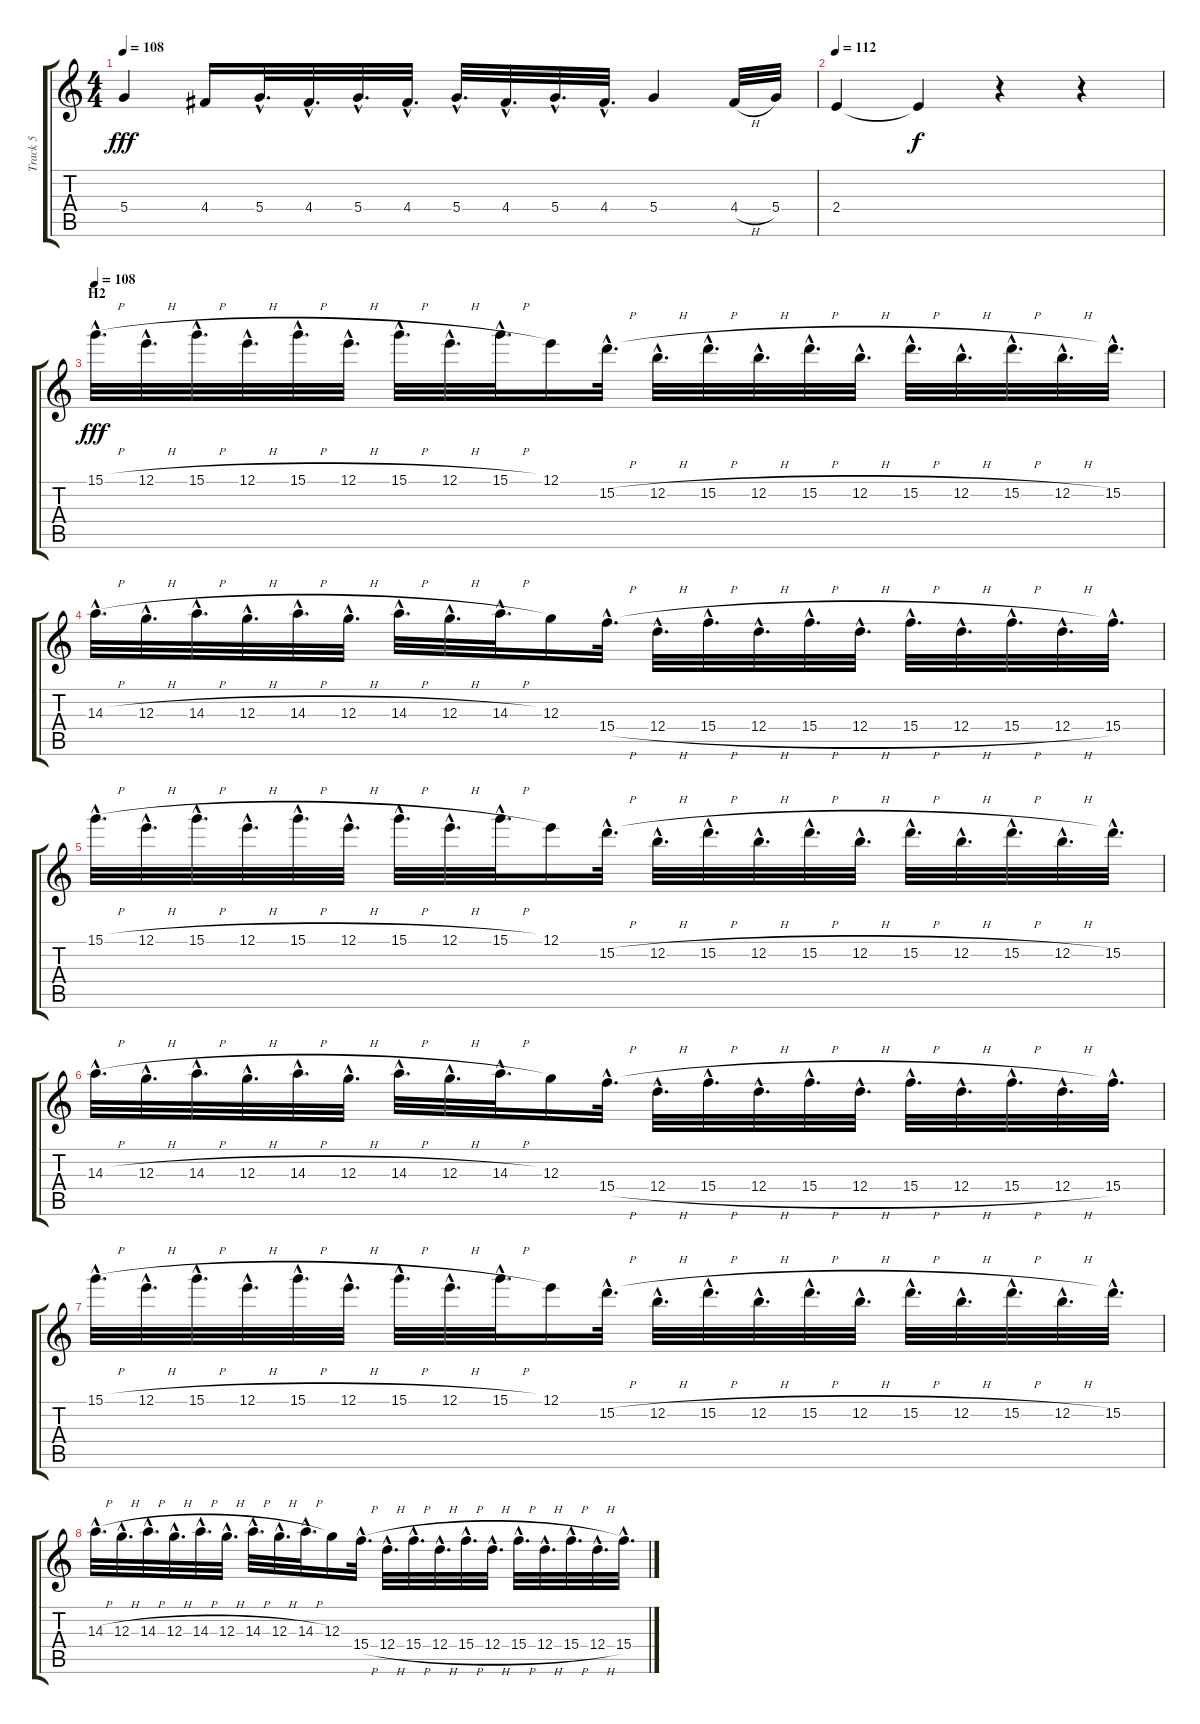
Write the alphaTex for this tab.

\track ("Track 5" "Track 5") {instrument distortionguitar}
\staff {score tabs}
\tuning (E4 B3 G3 D3 A2 E2) {hide}
\ts (4 4)
\tempo 108
\clef g2
\ks c
5.4.4{dy fff} 4.4.16 5.4{hac}.32{d} 4.4{hac}.32{d} 5.4{hac}.32{d} 4.4{hac}.32{d} 5.4{hac}.32{d} 4.4{hac}.32{d} 5.4{hac}.32{d} 4.4{hac}.32{d} 5.4.4 4.4{h}.32 5.4.32 |
\tempo 112
2.4.4 2.4{t}.4{dy f} r.4 r.4 |
\section ("" "H2")
\tempo 108
15.1{h hac}.32{d dy fff} 12.1{h hac}.32{d} 15.1{h hac}.32{d} 12.1{h hac}.32{d} 15.1{h hac}.32{d} 12.1{h hac}.32{d} 15.1{h hac}.32{d} 12.1{h hac}.32{d} 15.1{h hac}.32{d} 12.1.16 15.2{h hac}.32{d} 12.2{h hac}.32{d} 15.2{h hac}.32{d} 12.2{h hac}.32{d} 15.2{h hac}.32{d} 12.2{h hac}.32{d} 15.2{h hac}.32{d} 12.2{h hac}.32{d} 15.2{h hac}.32{d} 12.2{h hac}.32{d} 15.2{hac}.32{d} |
14.3{h hac}.32{d} 12.3{h hac}.32{d} 14.3{h hac}.32{d} 12.3{h hac}.32{d} 14.3{h hac}.32{d} 12.3{h hac}.32{d} 14.3{h hac}.32{d} 12.3{h hac}.32{d} 14.3{h hac}.32{d} 12.3.16 15.4{h hac}.32{d} 12.4{h hac}.32{d} 15.4{h hac}.32{d} 12.4{h hac}.32{d} 15.4{h hac}.32{d} 12.4{h hac}.32{d} 15.4{h hac}.32{d} 12.4{h hac}.32{d} 15.4{h hac}.32{d} 12.4{h hac}.32{d} 15.4{hac}.32{d} |
15.1{h hac}.32{d} 12.1{h hac}.32{d} 15.1{h hac}.32{d} 12.1{h hac}.32{d} 15.1{h hac}.32{d} 12.1{h hac}.32{d} 15.1{h hac}.32{d} 12.1{h hac}.32{d} 15.1{h hac}.32{d} 12.1.16 15.2{h hac}.32{d} 12.2{h hac}.32{d} 15.2{h hac}.32{d} 12.2{h hac}.32{d} 15.2{h hac}.32{d} 12.2{h hac}.32{d} 15.2{h hac}.32{d} 12.2{h hac}.32{d} 15.2{h hac}.32{d} 12.2{h hac}.32{d} 15.2{hac}.32{d} |
14.3{h hac}.32{d} 12.3{h hac}.32{d} 14.3{h hac}.32{d} 12.3{h hac}.32{d} 14.3{h hac}.32{d} 12.3{h hac}.32{d} 14.3{h hac}.32{d} 12.3{h hac}.32{d} 14.3{h hac}.32{d} 12.3.16 15.4{h hac}.32{d} 12.4{h hac}.32{d} 15.4{h hac}.32{d} 12.4{h hac}.32{d} 15.4{h hac}.32{d} 12.4{h hac}.32{d} 15.4{h hac}.32{d} 12.4{h hac}.32{d} 15.4{h hac}.32{d} 12.4{h hac}.32{d} 15.4{hac}.32{d} |
15.1{h hac}.32{d} 12.1{h hac}.32{d} 15.1{h hac}.32{d} 12.1{h hac}.32{d} 15.1{h hac}.32{d} 12.1{h hac}.32{d} 15.1{h hac}.32{d} 12.1{h hac}.32{d} 15.1{h hac}.32{d} 12.1.16 15.2{h hac}.32{d} 12.2{h hac}.32{d} 15.2{h hac}.32{d} 12.2{h hac}.32{d} 15.2{h hac}.32{d} 12.2{h hac}.32{d} 15.2{h hac}.32{d} 12.2{h hac}.32{d} 15.2{h hac}.32{d} 12.2{h hac}.32{d} 15.2{hac}.32{d} |
14.3{h hac}.32{d} 12.3{h hac}.32{d} 14.3{h hac}.32{d} 12.3{h hac}.32{d} 14.3{h hac}.32{d} 12.3{h hac}.32{d} 14.3{h hac}.32{d} 12.3{h hac}.32{d} 14.3{h hac}.32{d} 12.3.16 15.4{h hac}.32{d} 12.4{h hac}.32{d} 15.4{h hac}.32{d} 12.4{h hac}.32{d} 15.4{h hac}.32{d} 12.4{h hac}.32{d} 15.4{h hac}.32{d} 12.4{h hac}.32{d} 15.4{h hac}.32{d} 12.4{h hac}.32{d} 15.4{hac}.32{d}
